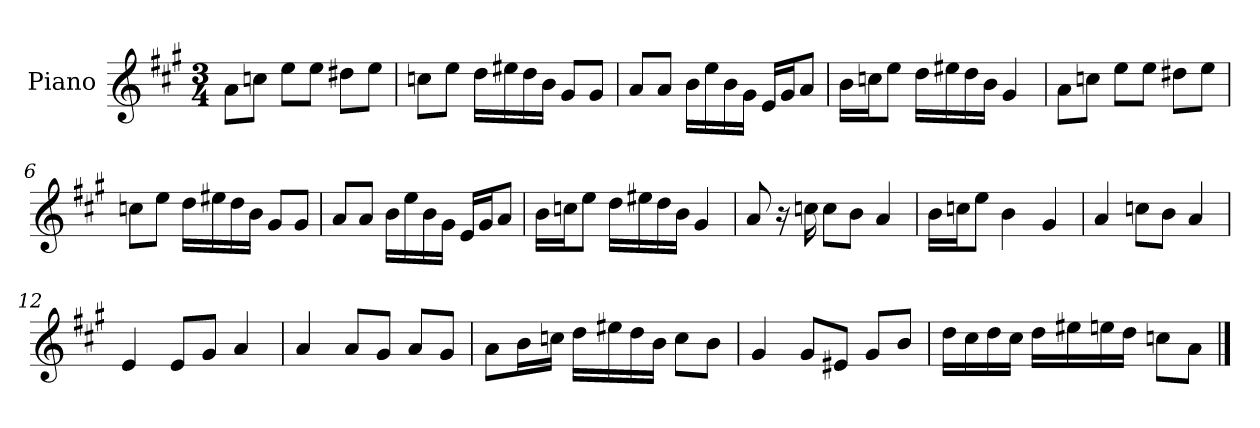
**kern
*part1
*staff1
*I"Piano
*I'P-no
*clefG2
*k[f#c#g#]
*M3/4
*MM90
=1
8a\L
8ccn\J
8ee\L
8ee\J
8dd#X\L
8ee\J
=2
8ccn\L
8ee\J
16dd\LL
16ee#X\
16dd\
16b\JJ
8g#/L
8g#/J
=3
8a/L
8a/J
16b\LL
16ee\
16b\
16g#\JJ
16e/LL
16g#/J
8a/J
=4
16b\LL
16ccn\J
8ee\J
16dd\LL
16ee#X\
16dd\
16b\JJ
4g#/
!!LO:LB:g=z
=5
8a\L
8ccn\J
8ee\L
8ee\J
8dd#X\L
8ee\J
=6
8ccn\L
8ee\J
16dd\LL
16ee#X\
16dd\
16b\JJ
8g#/L
8g#/J
=7
8a/L
8a/J
16b\LL
16ee\
16b\
16g#\JJ
16e/LL
16g#/J
8a/J
=8
16b\LL
16ccn\J
8ee\J
16dd\LL
16ee#X\
16dd\
16b\JJ
4g#/
=9
8a/
16r
16ccn\
8cc\L
8b\J
4a/
!!LO:LB:g=z
=10
16b\LL
16ccn\J
8ee\J
4b\
4g#/
=11
4a/
8ccn\L
8b\J
4a/
=12
4e/
8e/L
8g#/J
4a/
=13
4a/
8a/L
8g#/J
8a/L
8g#/J
=14
8a\L
16b\L
16ccn\JJ
16dd\LL
16ee#X\
16dd\
16b\JJ
8cc\L
8b\J
=15
4g#/
8g#/L
8e#X/J
8g#/L
8b/J
!!LO:LB:g=z
=16
16dd\LL
16cc#\
16dd\
16cc#\JJ
16dd\LL
16ee#X\
16een\
16dd\JJ
8ccn\L
8a\J
==
*-
